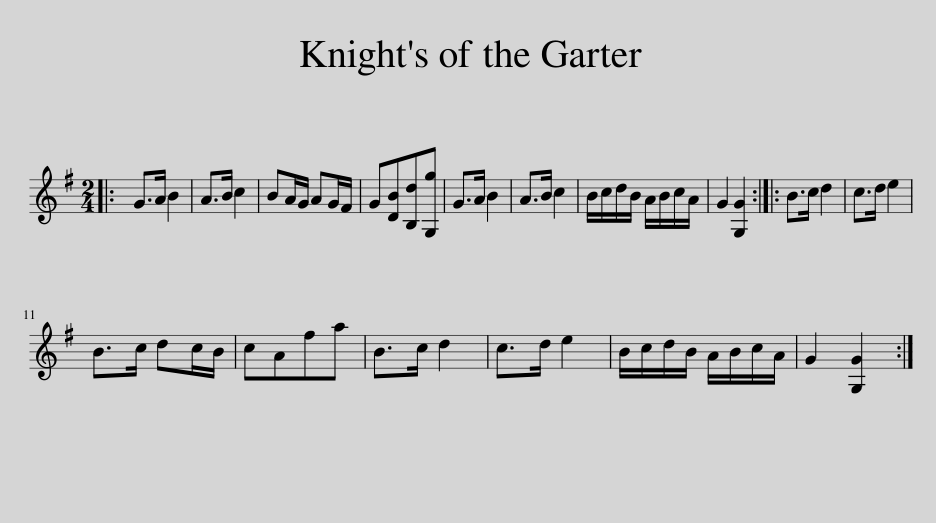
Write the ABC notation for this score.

X:1
L:1/8
M:2/4
I:linebreak $
K:G
V:1 treble
V:1
|: G>A B2 | A>B c2 | BA/G/ AG/F/ | G[DB][B,d][G,g] | G>A B2 | %5
 A>B c2 | B/c/d/B/ A/B/c/A/ | G2 [G,G]2 :: B>c d2 | c>d e2 |$ %10
 B>c dc/B/ | cAfa | B>c d2 | c>d e2 | B/c/d/B/ A/B/c/A/ | %15
 G2 [G,G]2 :| %16
